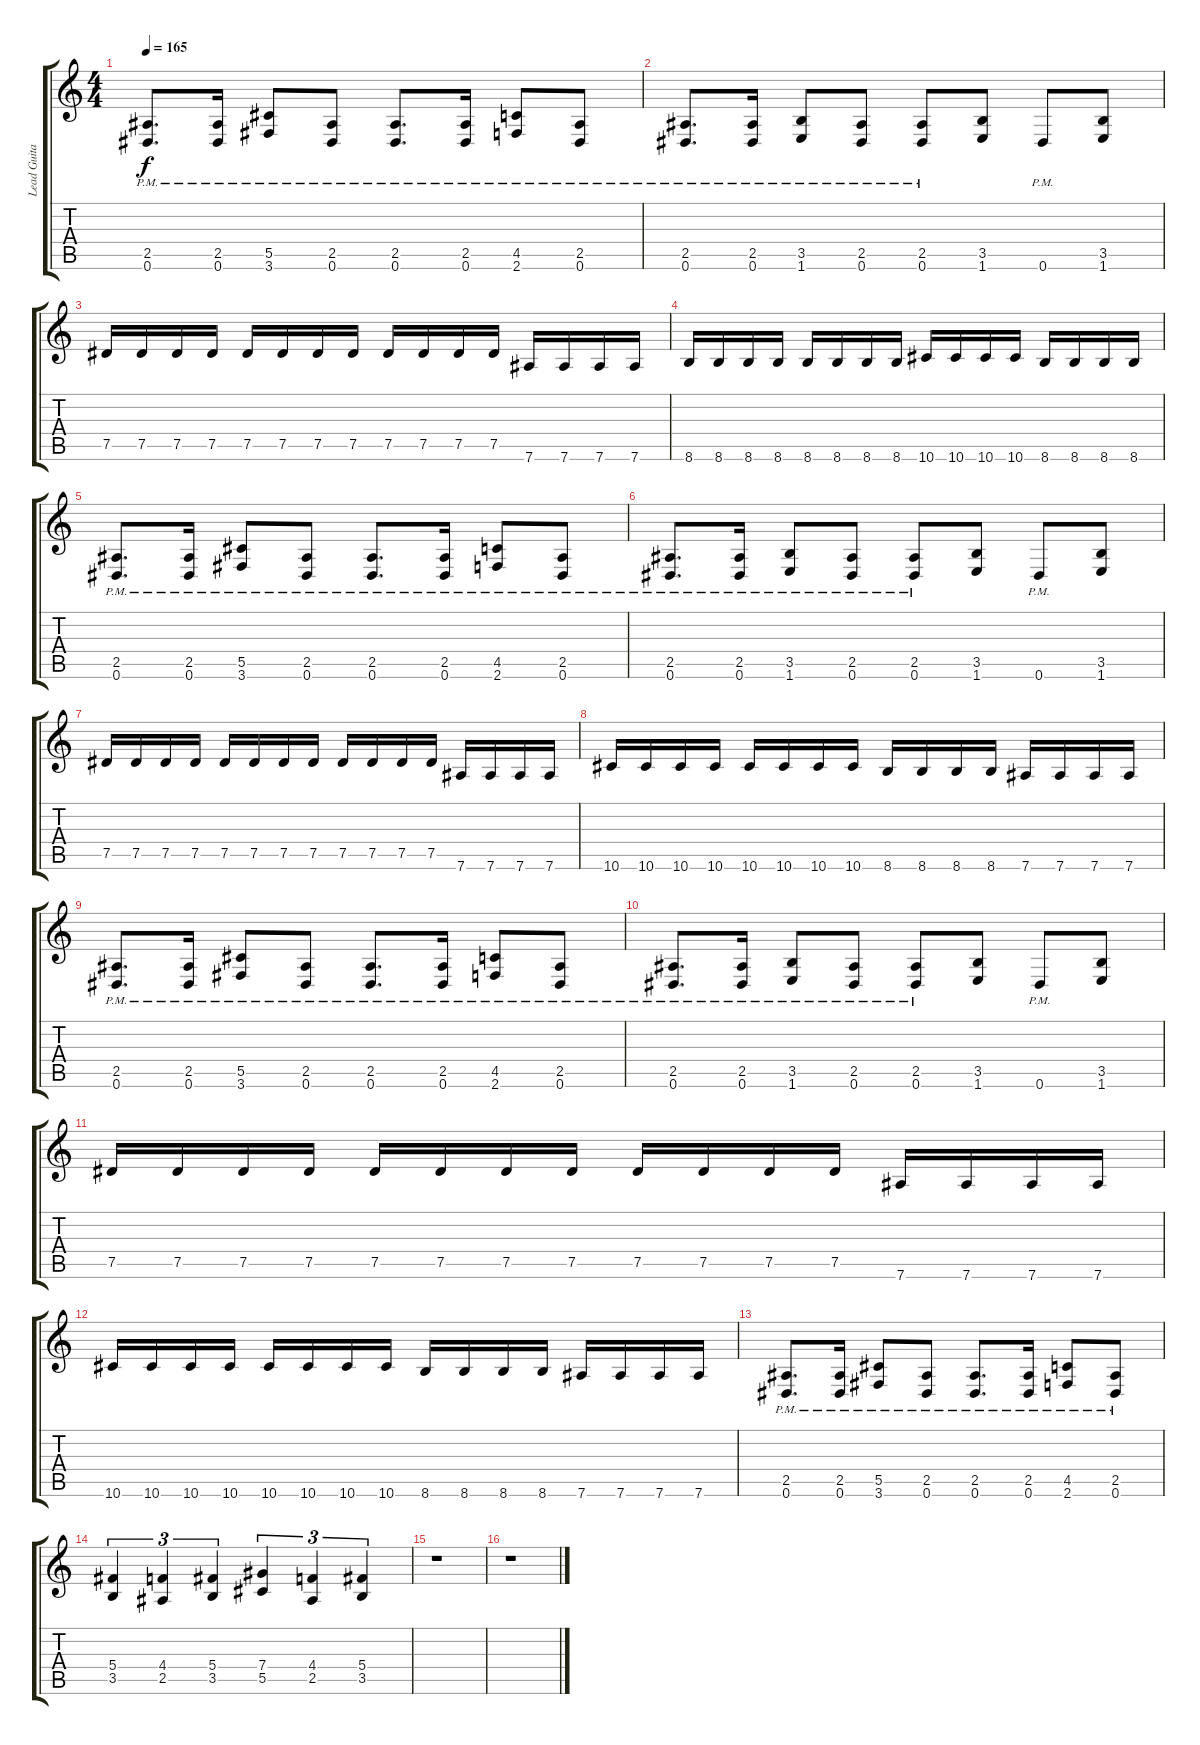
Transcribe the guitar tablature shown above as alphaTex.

\track ("Lead Guitar (Overdrive)" "Lead Guita") {instrument overdrivenguitar}
\staff {score tabs}
\tuning (Eb4 Bb3 Gb3 Db3 Ab2 Eb2) {hide}
\ts (4 4)
\tempo 165
\clef g2
\ks c
(2.5{pm} 0.6{pm}).8{d dy f} (2.5{pm} 0.6{pm}).16 (5.5{pm} 3.6{pm}).8 (2.5{pm} 0.6{pm}).8 (2.5{pm} 0.6{pm}).8{d} (2.5{pm} 0.6{pm}).16 (4.5{pm} 2.6{pm}).8 (2.5{pm} 0.6{pm}).8 |
(2.5{pm} 0.6{pm}).8{d} (2.5{pm} 0.6{pm}).16 (3.5{pm} 1.6{pm}).8 (2.5{pm} 0.6{pm}).8 (2.5{pm} 0.6{pm}).8 (3.5 1.6).8 0.6{pm}.8 (3.5 1.6).8 |
7.5.16 7.5.16 7.5.16 7.5.16 7.5.16 7.5.16 7.5.16 7.5.16 7.5.16 7.5.16 7.5.16 7.5.16 7.6.16 7.6.16 7.6.16 7.6.16 |
8.6.16 8.6.16 8.6.16 8.6.16 8.6.16 8.6.16 8.6.16 8.6.16 10.6.16 10.6.16 10.6.16 10.6.16 8.6.16 8.6.16 8.6.16 8.6.16 |
(2.5{pm} 0.6{pm}).8{d} (2.5{pm} 0.6{pm}).16 (5.5{pm} 3.6{pm}).8 (2.5{pm} 0.6{pm}).8 (2.5{pm} 0.6{pm}).8{d} (2.5{pm} 0.6{pm}).16 (4.5{pm} 2.6{pm}).8 (2.5{pm} 0.6{pm}).8 |
(2.5{pm} 0.6{pm}).8{d} (2.5{pm} 0.6{pm}).16 (3.5{pm} 1.6{pm}).8 (2.5{pm} 0.6{pm}).8 (2.5{pm} 0.6{pm}).8 (3.5 1.6).8 0.6{pm}.8 (3.5 1.6).8 |
7.5.16 7.5.16 7.5.16 7.5.16 7.5.16 7.5.16 7.5.16 7.5.16 7.5.16 7.5.16 7.5.16 7.5.16 7.6.16 7.6.16 7.6.16 7.6.16 |
10.6.16 10.6.16 10.6.16 10.6.16 10.6.16 10.6.16 10.6.16 10.6.16 8.6.16 8.6.16 8.6.16 8.6.16 7.6.16 7.6.16 7.6.16 7.6.16 |
(2.5{pm} 0.6{pm}).8{d} (2.5{pm} 0.6{pm}).16 (5.5{pm} 3.6{pm}).8 (2.5{pm} 0.6{pm}).8 (2.5{pm} 0.6{pm}).8{d} (2.5{pm} 0.6{pm}).16 (4.5{pm} 2.6{pm}).8 (2.5{pm} 0.6{pm}).8 |
(2.5{pm} 0.6{pm}).8{d} (2.5{pm} 0.6{pm}).16 (3.5{pm} 1.6{pm}).8 (2.5{pm} 0.6{pm}).8 (2.5{pm} 0.6{pm}).8 (3.5 1.6).8 0.6{pm}.8 (3.5 1.6).8 |
7.5.16 7.5.16 7.5.16 7.5.16 7.5.16 7.5.16 7.5.16 7.5.16 7.5.16 7.5.16 7.5.16 7.5.16 7.6.16 7.6.16 7.6.16 7.6.16 |
10.6.16 10.6.16 10.6.16 10.6.16 10.6.16 10.6.16 10.6.16 10.6.16 8.6.16 8.6.16 8.6.16 8.6.16 7.6.16 7.6.16 7.6.16 7.6.16 |
(2.5{pm} 0.6{pm}).8{d} (2.5{pm} 0.6{pm}).16 (5.5{pm} 3.6{pm}).8 (2.5{pm} 0.6{pm}).8 (2.5{pm} 0.6{pm}).8{d} (2.5{pm} 0.6{pm}).16 (4.5{pm} 2.6{pm}).8 (2.5{pm} 0.6{pm}).8 |
(5.4 3.5).4{tu (3 2)} (4.4 2.5).4{tu (3 2)} (5.4 3.5).4{tu (3 2)} (7.4 5.5).4{tu (3 2)} (4.4 2.5).4{tu (3 2)} (5.4 3.5).4{tu (3 2)} |
r.1 |
r.1
